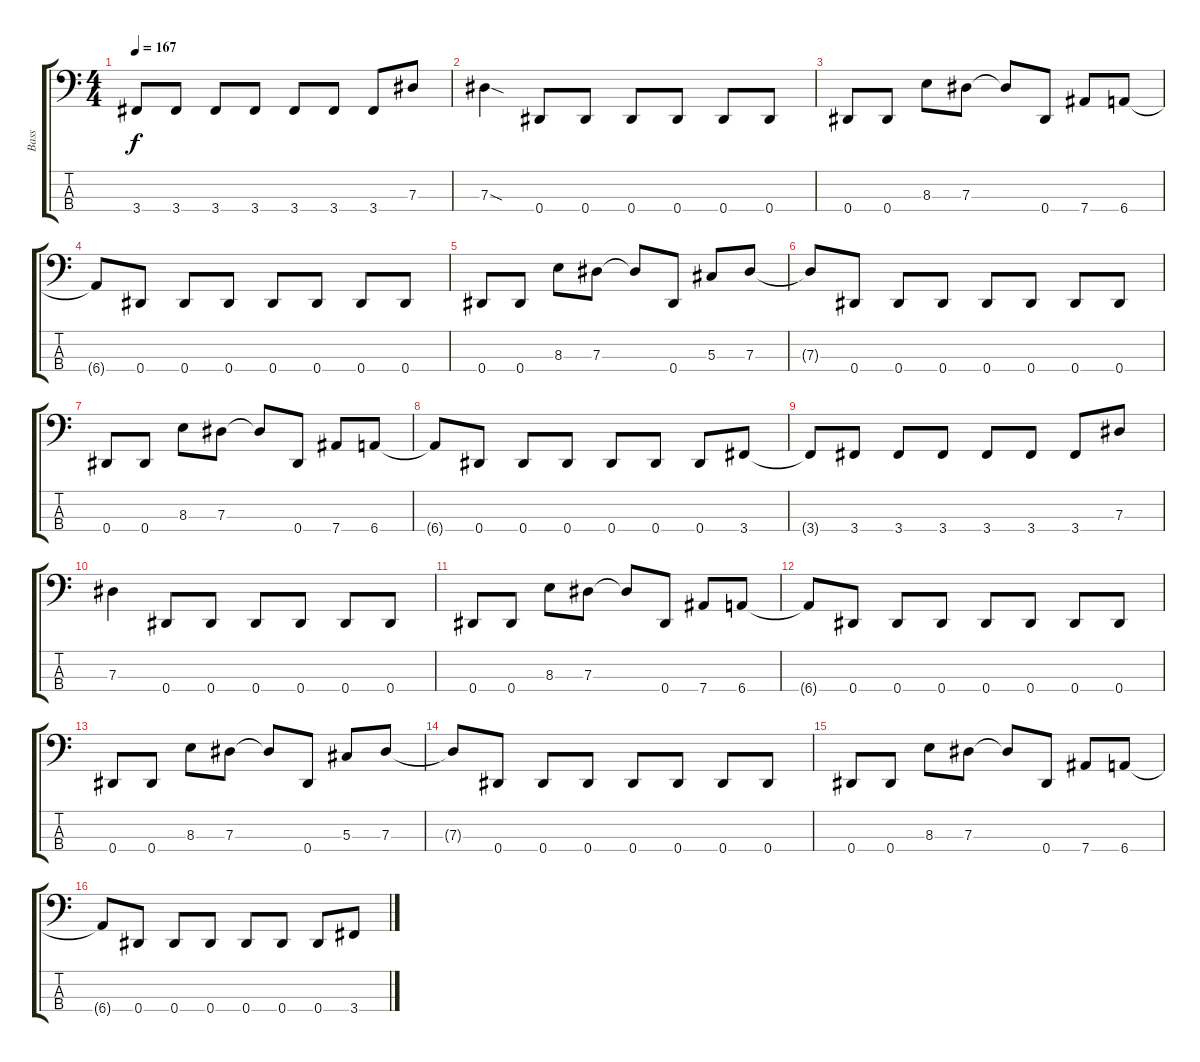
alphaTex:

\track ("Bass" "Bass") {instrument electricbasspick}
\staff {score tabs}
\tuning (Gb2 Db2 Ab1 Eb1) {hide}
\ts (4 4)
\tempo 167
\clef f4
\ks c
3.4{t}.8{dy f} 3.4.8 3.4.8 3.4.8 3.4.8 3.4.8 3.4.8 7.3.8 |
7.3{sod}.4 0.4.8 0.4.8 0.4.8 0.4.8 0.4.8 0.4.8 |
0.4.8 0.4.8 8.3.8 7.3.8 7.3{t}.8 0.4.8 7.4.8 6.4.8 |
6.4{t}.8 0.4.8 0.4.8 0.4.8 0.4.8 0.4.8 0.4.8 0.4.8 |
0.4.8 0.4.8 8.3.8 7.3.8 7.3{t}.8 0.4.8 5.3.8 7.3.8 |
7.3{t}.8 0.4.8 0.4.8 0.4.8 0.4.8 0.4.8 0.4.8 0.4.8 |
0.4.8 0.4.8 8.3.8 7.3.8 7.3{t}.8 0.4.8 7.4.8 6.4.8 |
6.4{t}.8 0.4.8 0.4.8 0.4.8 0.4.8 0.4.8 0.4.8 3.4.8 |
3.4{t}.8 3.4.8 3.4.8 3.4.8 3.4.8 3.4.8 3.4.8 7.3.8 |
7.3.4 0.4.8 0.4.8 0.4.8 0.4.8 0.4.8 0.4.8 |
0.4.8 0.4.8 8.3.8 7.3.8 7.3{t}.8 0.4.8 7.4.8 6.4.8 |
6.4{t}.8 0.4.8 0.4.8 0.4.8 0.4.8 0.4.8 0.4.8 0.4.8 |
0.4.8 0.4.8 8.3.8 7.3.8 7.3{t}.8 0.4.8 5.3.8 7.3.8 |
7.3{t}.8 0.4.8 0.4.8 0.4.8 0.4.8 0.4.8 0.4.8 0.4.8 |
0.4.8 0.4.8 8.3.8 7.3.8 7.3{t}.8 0.4.8 7.4.8 6.4.8 |
6.4{t}.8 0.4.8 0.4.8 0.4.8 0.4.8 0.4.8 0.4.8 3.4.8
